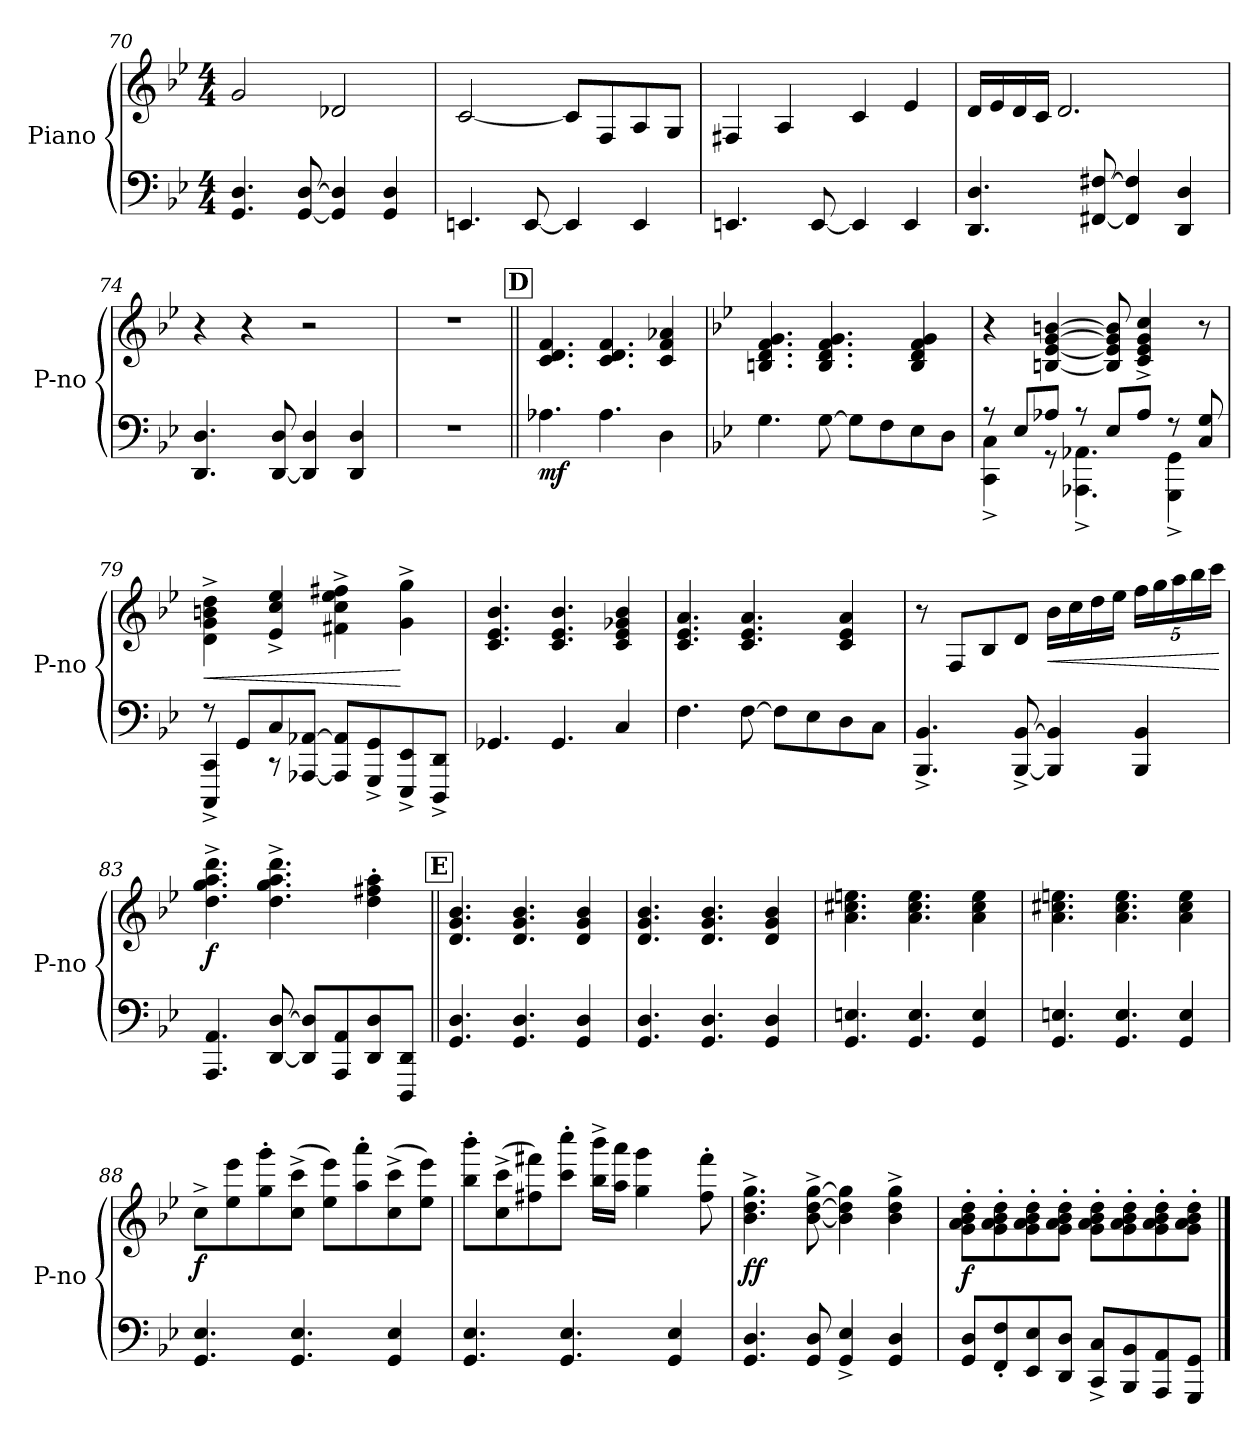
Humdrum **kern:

**kern	**kern	**dynam
*part1	*part1	*part1
*staff2	*staff1	*staff1/2
*I"Piano	*	*
*I'P-no	*	*
!!LO:PB:g=z
*clefF4	*clefG2	*
*k[b-e-]	*k[b-e-]	*
*M4/4	*M4/4	*
=70	=70	=70
4.GG/ 4.D/	2g/	.
[8GG/ [8D/	.	.
4GG/] 4D/]	2d-X/	.
4GG/ 4D/	.	.
=71	=71	=71
4.EEn/	[2c/	.
[8EE/	.	.
4EE/]	8c/L]	.
.	8F/	.
4EE/	8A/	.
.	8G/J	.
=72	=72	=72
4.EEn/	4F#X/	.
.	4A/	.
[8EE/	.	.
4EE/]	4c/	.
4EE/	4e-/	.
=73	=73	=73
4.DD/ 4.D/	16d/LL	.
.	16e-/	.
.	16d/	.
.	16c/JJ	.
.	2.d/	.
[8FF#X/ [8F#X/	.	.
4FF#/] 4F#/]	.	.
4DD/ 4D/	.	.
=74	=74	=74
4.DD/ 4.D/	4r	.
.	4r	.
[8DD/ 8D/	.	.
4DD/] 4D/	2r	.
4DD/ 4D/	.	.
=75	=75	=75
1r	1r	.
!!LO:LB:g=z
!!LO:REH:place=s1:a:B:fs=14:t=D
=76||	=76||	=76||
!	!	!LO:DY:b=2
4.A-X\	4.c/ 4.d/ 4.f/	mf
4.A-\	4.c/ 4.d/ 4.f/	.
4D\	4c/ 4f/ 4a-X/	.
=77	=77	=77
*k[b-e-]	*k[b-e-]	*
4.G\	4.Bn/ 4.d/ 4.f/ 4.g/	.
[8G\	4.B/ 4.d/ 4.f/ 4.g/	.
8G\L]	.	.
8F\	.	.
8E-\	4B/ 4d/ 4f/ 4g/	.
8D\J	.	.
=78	=78	=78
*^	*	*
8r	4CC\^ 4C\^	4r	.
8E-/L	.	.	.
8A-X/J	8r	[4Bn/ [4e-/ [4g/ [4bn/	.
8r	4.AAA-X\^ 4.AA-X\^	.	.
8E-/L	.	8B/] 8e-/] 8g/] 8b/]	.
8A-/J	.	4c/^ 4e-/^ 4g/^ 4cc/^	.
8r	4GGG\^ 4GG\^	.	.
8C/ 8G/	.	8r	.
=79	=79	=79	=79
!	!	!	!LO:HP:b
8r	4CCC/^ 4CC/^	4d\^ 4g\^ 4bn\^ 4dd\^	<
8GG/L	.	.	.
8C/	8r	4e-/^ 4cc/^ 4ee-/^	.
[8AAA-X/ [8AA-X/J	2ryy	.	.
8AAA-/] 8AA-/]L	.	4f#X\^ 4cc\^ 4ee-\^ 4ff#X\^	.
8GGG/^ 8GG/^	.	.	.
8EEE-/^ 8EE-/^	.	4g\^ 4gg\^	[
8DDD/^ 8DD/^J	8ryy	.	.
*v	*v	*	*
=80	=80	=80
4.GG-X/	4.c/ 4.e-/ 4.b-/	.
4.GG-/	4.c/ 4.e-/ 4.b-/	.
4C/	4c/ 4e-/ 4g-X/ 4b-/	.
!!LO:LB:g=z
=81	=81	=81
4.F\	4.c/ 4.e-/ 4.a/	.
[8F\	4.c/ 4.e-/ 4.a/	.
8F\L]	.	.
8E-\	.	.
8D\	4c/ 4e-/ 4a/	.
8C\J	.	.
=82	=82	=82
4.BBB-/^ 4.BB-/^	8r	.
.	8F/L	.
.	8B-/	.
[8BBB-/^ [8BB-/^	8d/J	.
!	!	!LO:HP:b
4BBB-/] 4BB-/]	16b-\LL	<
.	16cc\	.
.	16dd\	.
.	16ee-\JJ	.
*	*Xbrackettup	*
4BBB-/ 4BB-/	20ff\LL	.
.	20gg\	.
.	20aa\	.
.	20bb-\	.
.	20ccc\JJ	.
.	.	[
=83	=83	=83
!	!	!LO:DY:b
4.AAA/ 4.AA/	4.dd\^ 4.gg\^ 4.aa\^ 4.ddd\^	f
[8DD/ [8D/	4.dd\^ 4.gg\^ 4.aa\^ 4.ddd\^	.
8DD/] 8D/]L	.	.
8AAA/ 8AA/	.	.
8DD/ 8D/	4dd\' 4ff#X\' 4aa\'	.
8DDD/ 8DD/J	.	.
!!LO:REH:place=s1:a:B:fs=14:t=E
=84||	=84||	=84||
!	!	!LO:DY:b=2
!	!	!LO:DY:n=1:b
4.GG/ 4.D/	4.d/ 4.g/ 4.b-/	mp mp
4.GG/ 4.D/	4.d/ 4.g/ 4.b-/	.
4GG/ 4D/	4d/ 4g/ 4b-/	.
=85	=85	=85
4.GG/ 4.D/	4.d/ 4.g/ 4.b-/	.
4.GG/ 4.D/	4.d/ 4.g/ 4.b-/	.
4GG/ 4D/	4d/ 4g/ 4b-/	.
!!LO:LB:g=z
=86	=86	=86
4.GG/ 4.En/	4.a\ 4.cc#X\ 4.een\	.
4.GG/ 4.E/	4.a\ 4.cc#\ 4.ee\	.
4GG/ 4E/	4a\ 4cc#\ 4ee\	.
=87	=87	=87
4.GG/ 4.En/	4.a\ 4.cc#X\ 4.een\	.
4.GG/ 4.E/	4.a\ 4.cc#\ 4.ee\	.
4GG/ 4E/	4a\ 4cc#\ 4ee\	.
=88	=88	=88
!	!	!LO:DY:b
4.GG/ 4.E-/	8cc^\L	f
.	8ee-\ 8eee-\	.
.	8gg\' 8ggg\'	.
4.GG/ 4.E-/	(>8cc\^ 8ccc\^J	.
.	8ee-\ 8eee-\L)	.
.	8aa\' 8aaa\'	.
4GG/ 4E-/	(>8cc\^ 8ccc\^	.
.	8ee-\ 8eee-\J)	.
=89	=89	=89
4.GG/ 4.E-/	8bb-\' 8bbb-\'L	.
.	(>8cc\^ 8ccc\^	.
.	8ff#X\ 8fff#X\)	.
4.GG/ 4.E-/	8ccc\' 8cccc\'J	.
.	16bb-\^ 16bbb-\^LL	.
.	16aa\ 16aaa\JJ	.
.	4gg\ 4ggg\	.
4GG/ 4E-/	.	.
.	8ff#\' 8fff#\'	.
=90	=90	=90
!	!	!LO:DY:b
4.GG/ 4.D/	4.b-\^ 4.dd\^ 4.gg\^	ff
8GG/ 8D/	[8b-\^ [8dd\^ [8gg\^	.
4GG/^ 4E-/^	4b-\] 4dd\] 4gg\]	.
4GG/ 4D/	4b-\^ 4dd\^ 4gg\^	.
!!LO:LB:g=z
=91	=91	=91
!	!	!LO:DY:b
8GG/ 8D/L	8g\' 8a\' 8b-\' 8dd\'L	f
8FF/' 8F/'	8g\' 8a\' 8b-\' 8dd\'	.
8EE-/ 8E-/	8g\' 8a\' 8b-\' 8dd\'	.
8DD/ 8D/J	8g\' 8a\' 8b-\' 8dd\'J	.
8CC/^ 8C/^L	8g\' 8a\' 8b-\' 8dd\'L	.
8BBB-/ 8BB-/	8g\' 8a\' 8b-\' 8dd\'	.
8AAA/ 8AA/	8g\' 8a\' 8b-\' 8dd\'	.
8GGG/ 8GG/J	8g\' 8a\' 8b-\' 8dd\'J	.
==	==	==
*-	*-	*-
